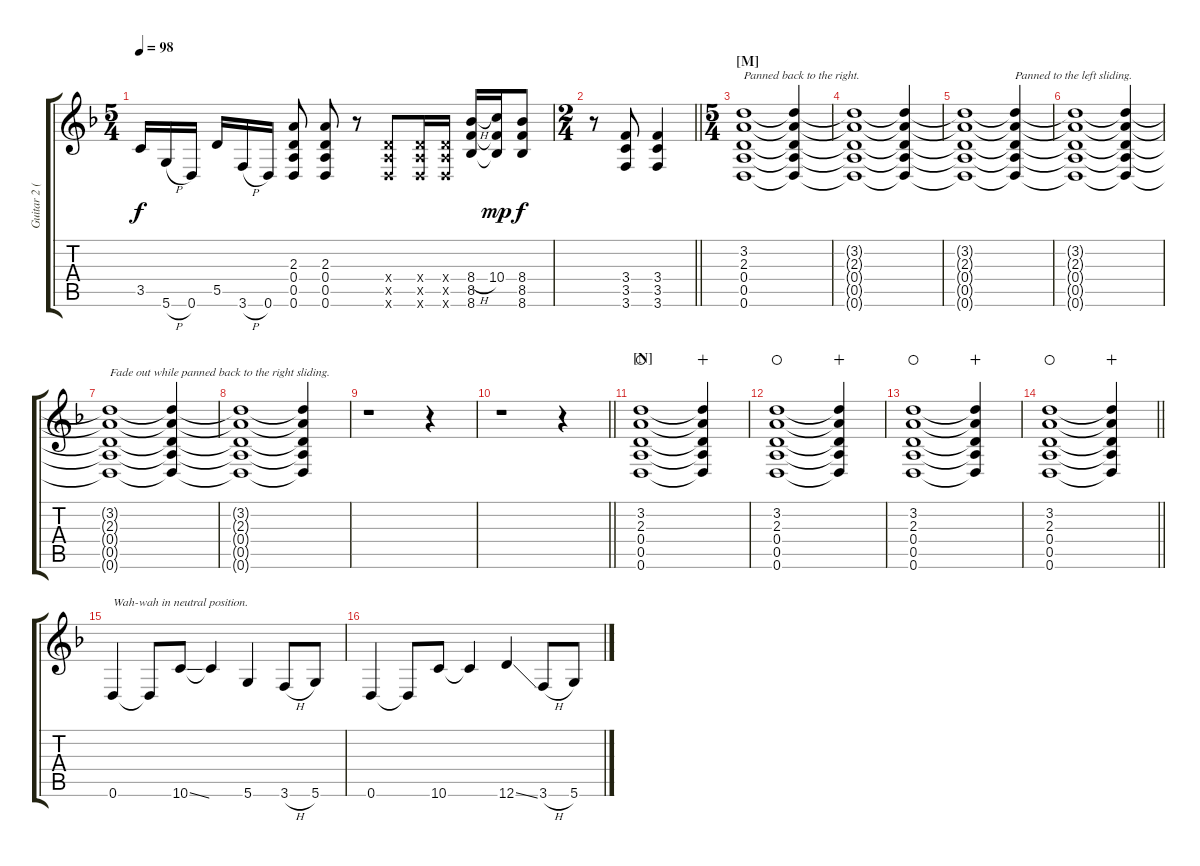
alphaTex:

\track ("Guitar 2 (right)" "Guitar 2 (") {instrument distortionguitar}
\staff {score tabs}
\tuning (E4 B3 G3 D3 A2 D2) {hide}
\ts (5 4)
\tempo 98
\clef g2
\ks dminor
3.5.16{dy f} 5.6{h}.16 0.6.16{beam split} 5.5.16{beam merge} 3.6{h}.16 0.6.16{beam split} (2.3 0.4 0.5 0.6).8{beam split} (2.3 0.4 0.5 0.6).8 r.8 (0.4{x} 0.5{x} 0.6{x}).8 (0.4{x} 0.5{x} 0.6{x}).16 (0.4{x} 0.5{x} 0.6{x}).16 (8.4{h} 8.5 8.6).16 (10.4 8.5{t} 8.6{t}).16{dy mp} (8.4 8.5 8.6).8{dy f} |
\ts (2 4)
\barLineRight lightlight
r.8 (3.4 3.5 3.6).8 (3.4 3.5 3.6).4 |
\ts (5 4)
\section ("" "[M]")
(3.2 2.3 0.4 0.5 0.6).1{txt "Panned back to the right." balance 14} (3.2{t} 2.3{t} 0.4{t} 0.5{t} 0.6{t}).4 |
(3.2{t} 2.3{t} 0.4{t} 0.5{t} 0.6{t}).1 (3.2{t} 2.3{t} 0.4{t} 0.5{t} 0.6{t}).4 |
(3.2{t} 2.3{t} 0.4{t} 0.5{t} 0.6{t}).1 (3.2{t} 2.3{t} 0.4{t} 0.5{t} 0.6{t}).4{txt "Panned to the left sliding."} |
(3.2{t} 2.3{t} 0.4{t} 0.5{t} 0.6{t}).1{balance 0} (3.2{t} 2.3{t} 0.4{t} 0.5{t} 0.6{t}).4 |
(3.2{t} 2.3{t} 0.4{t} 0.5{t} 0.6{t}).1{txt "Fade out while panned back to the right sliding." volume 0} (3.2{t} 2.3{t} 0.4{t} 0.5{t} 0.6{t}).4{balance 14} |
(3.2{t} 2.3{t} 0.4{t} 0.5{t} 0.6{t}).1 (3.2{t} 2.3{t} 0.4{t} 0.5{t} 0.6{t}).4 |
r.1 r.4 |
\barLineRight lightlight
r.1 r.4 |
\section ("" "[N]")
(3.2 2.3 0.4 0.5 0.6).1{volume 11 waho} (3.2{t} 2.3{t} 0.4{t} 0.5{t} 0.6{t}).4{wahc} |
(3.2 2.3 0.4 0.5 0.6).1{waho} (3.2{t} 2.3{t} 0.4{t} 0.5{t} 0.6{t}).4{wahc} |
(3.2 2.3 0.4 0.5 0.6).1{waho} (3.2{t} 2.3{t} 0.4{t} 0.5{t} 0.6{t}).4{wahc} |
\barLineRight lightlight
(3.2 2.3 0.4 0.5 0.6).1{waho} (3.2{t} 2.3{t} 0.4{t} 0.5{t} 0.6{t}).4{wahc} |
0.6.4{txt "Wah-wah in neutral position."} 0.6{t}.8 10.6{ss}.8 10.6{t}.4 5.6.4 3.6{h}.8 5.6.8 |
0.6.4 0.6{t}.8 10.6.8 10.6{t}.4 12.6{ss}.4 3.6{h}.8 5.6.8
